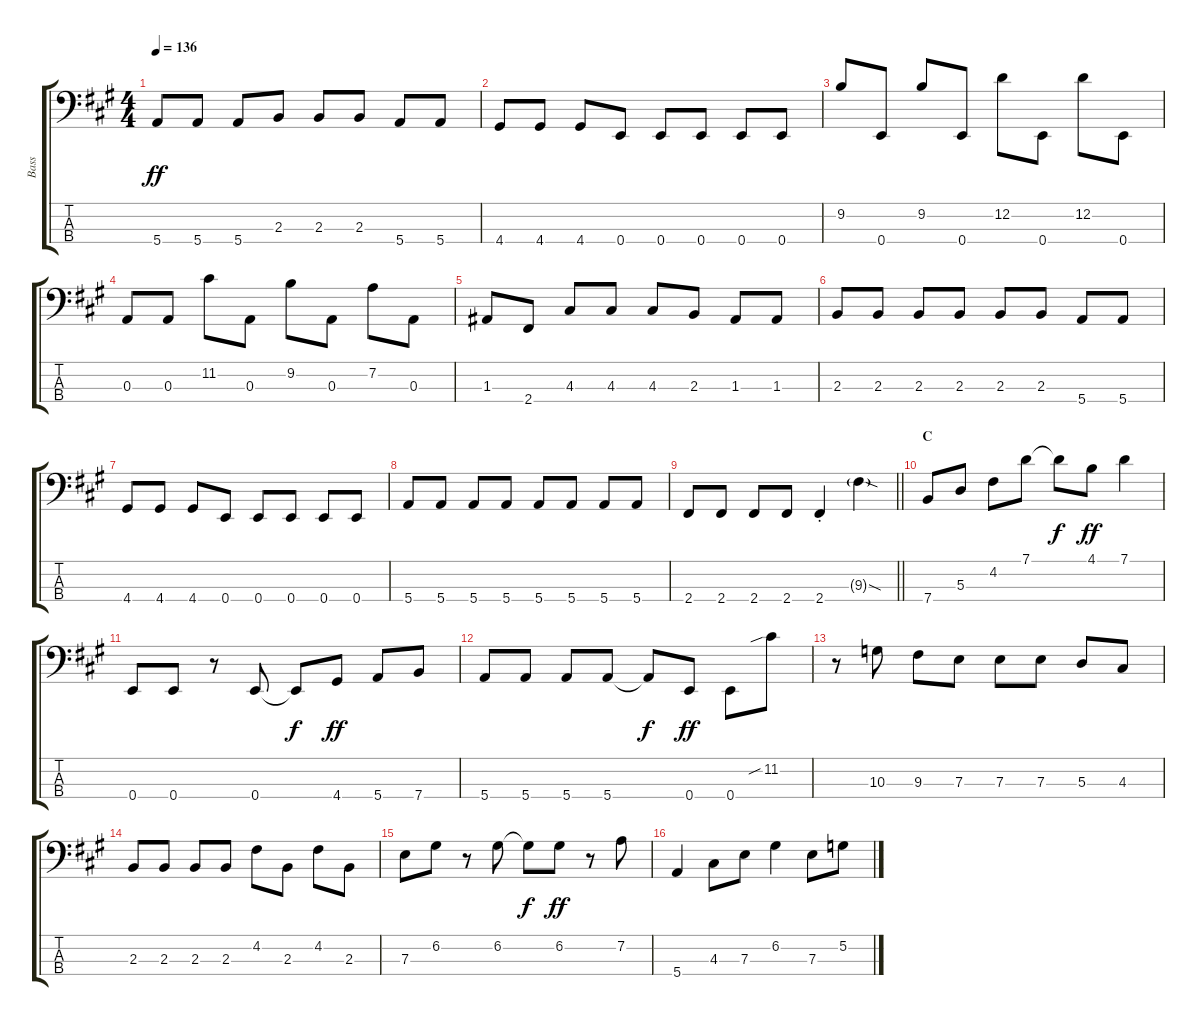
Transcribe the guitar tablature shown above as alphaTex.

\track ("Bass" "Bass") {instrument electricbasspick}
\staff {score tabs}
\tuning (G2 D2 A1 E1) {hide}
\ts (4 4)
\tempo 136
\clef f4
\ks a
5.4.8{dy ff} 5.4.8 5.4.8 2.3.8 2.3.8 2.3.8 5.4.8 5.4.8 |
4.4.8 4.4.8 4.4.8 0.4.8 0.4.8 0.4.8 0.4.8 0.4.8 |
9.2.8 0.4.8 9.2.8 0.4.8 12.2.8 0.4.8 12.2.8 0.4.8 |
0.3.8 0.3.8 11.2.8 0.3.8 9.2.8 0.3.8 7.2.8 0.3.8 |
1.3.8 2.4.8 4.3.8 4.3.8 4.3.8 2.3.8 1.3.8 1.3.8 |
2.3.8 2.3.8 2.3.8 2.3.8 2.3.8 2.3.8 5.4.8 5.4.8 |
4.4.8 4.4.8 4.4.8 0.4.8 0.4.8 0.4.8 0.4.8 0.4.8 |
5.4.8 5.4.8 5.4.8 5.4.8 5.4.8 5.4.8 5.4.8 5.4.8 |
\barLineRight lightlight
2.4.8 2.4.8 2.4.8 2.4.8 2.4{st}.4 9.3{sod g}.4 |
\section ("" "C")
7.4.8 5.3.8 4.2.8 7.1.8 7.1{t}.8{dy f} 4.1.8{dy ff} 7.1.4 |
0.4.8 0.4.8 r.8 0.4.8 0.4{t}.8{dy f} 4.4.8{dy ff} 5.4.8 7.4.8 |
5.4.8 5.4.8 5.4.8 5.4.8 5.4{t}.8{dy f} 0.4.8{dy ff} 0.4.8 11.2{sib}.8 |
r.8 10.3.8 9.3.8 7.3.8 7.3.8 7.3.8 5.3.8 4.3.8 |
2.3.8 2.3.8 2.3.8 2.3.8 4.2.8 2.3.8 4.2.8 2.3.8 |
7.3.8 6.2.8 r.8 6.2.8 6.2{t}.8{dy f} 6.2.8{dy ff} r.8 7.2.8 |
5.4.4 4.3.8 7.3.8 6.2.4 7.3.8 5.2.8
